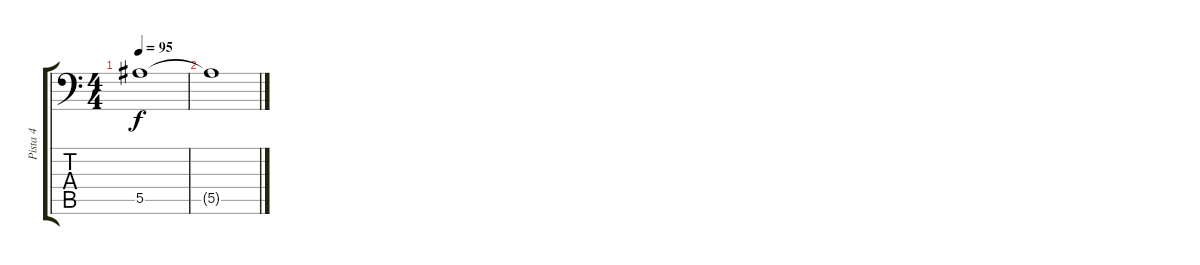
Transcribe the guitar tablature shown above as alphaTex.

\track ("Pista 4" "Pista 4") {instrument electricbassfinger}
\staff {score tabs}
\tuning (C4 G3 Eb3 Bb2 F2 C2) {hide}
\ts (4 4)
\tempo 95
\clef f4
\ks c
5.5{t}.1{dy f} |
5.5{t}.1
